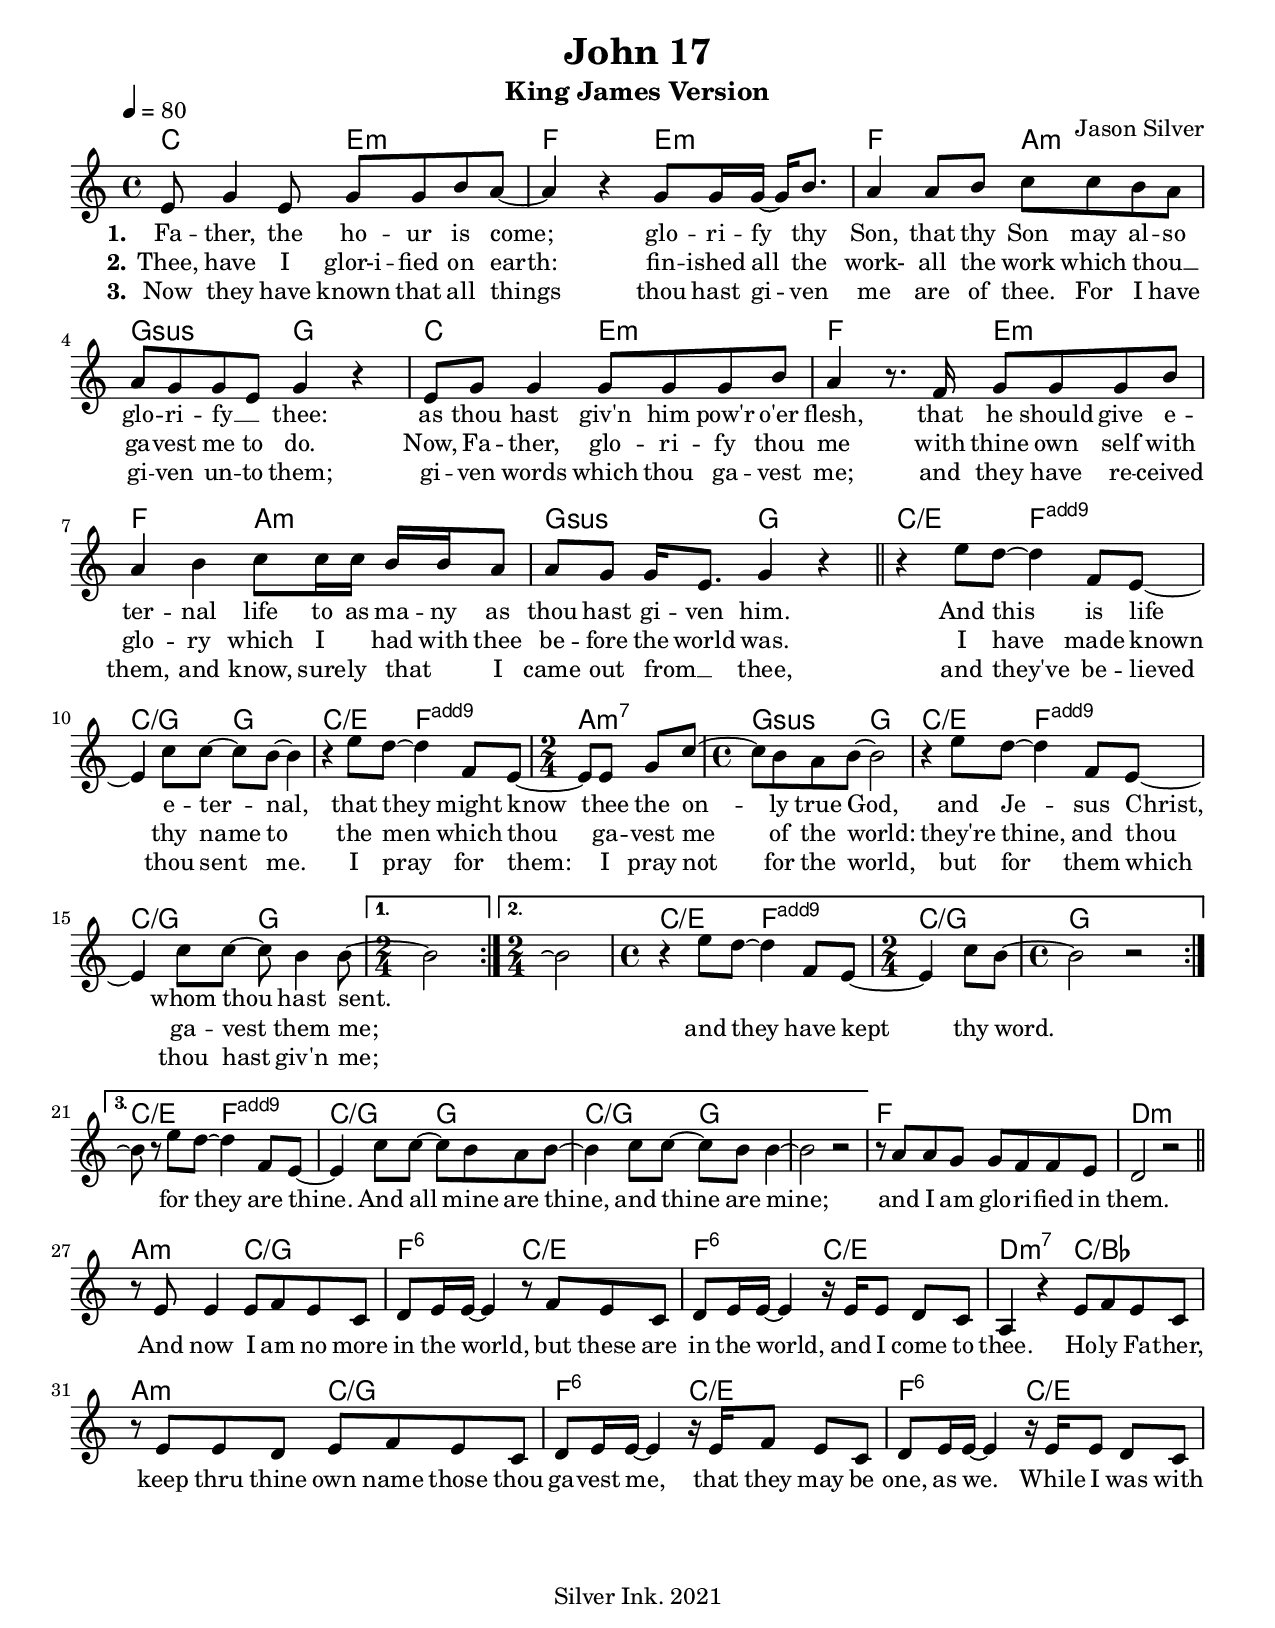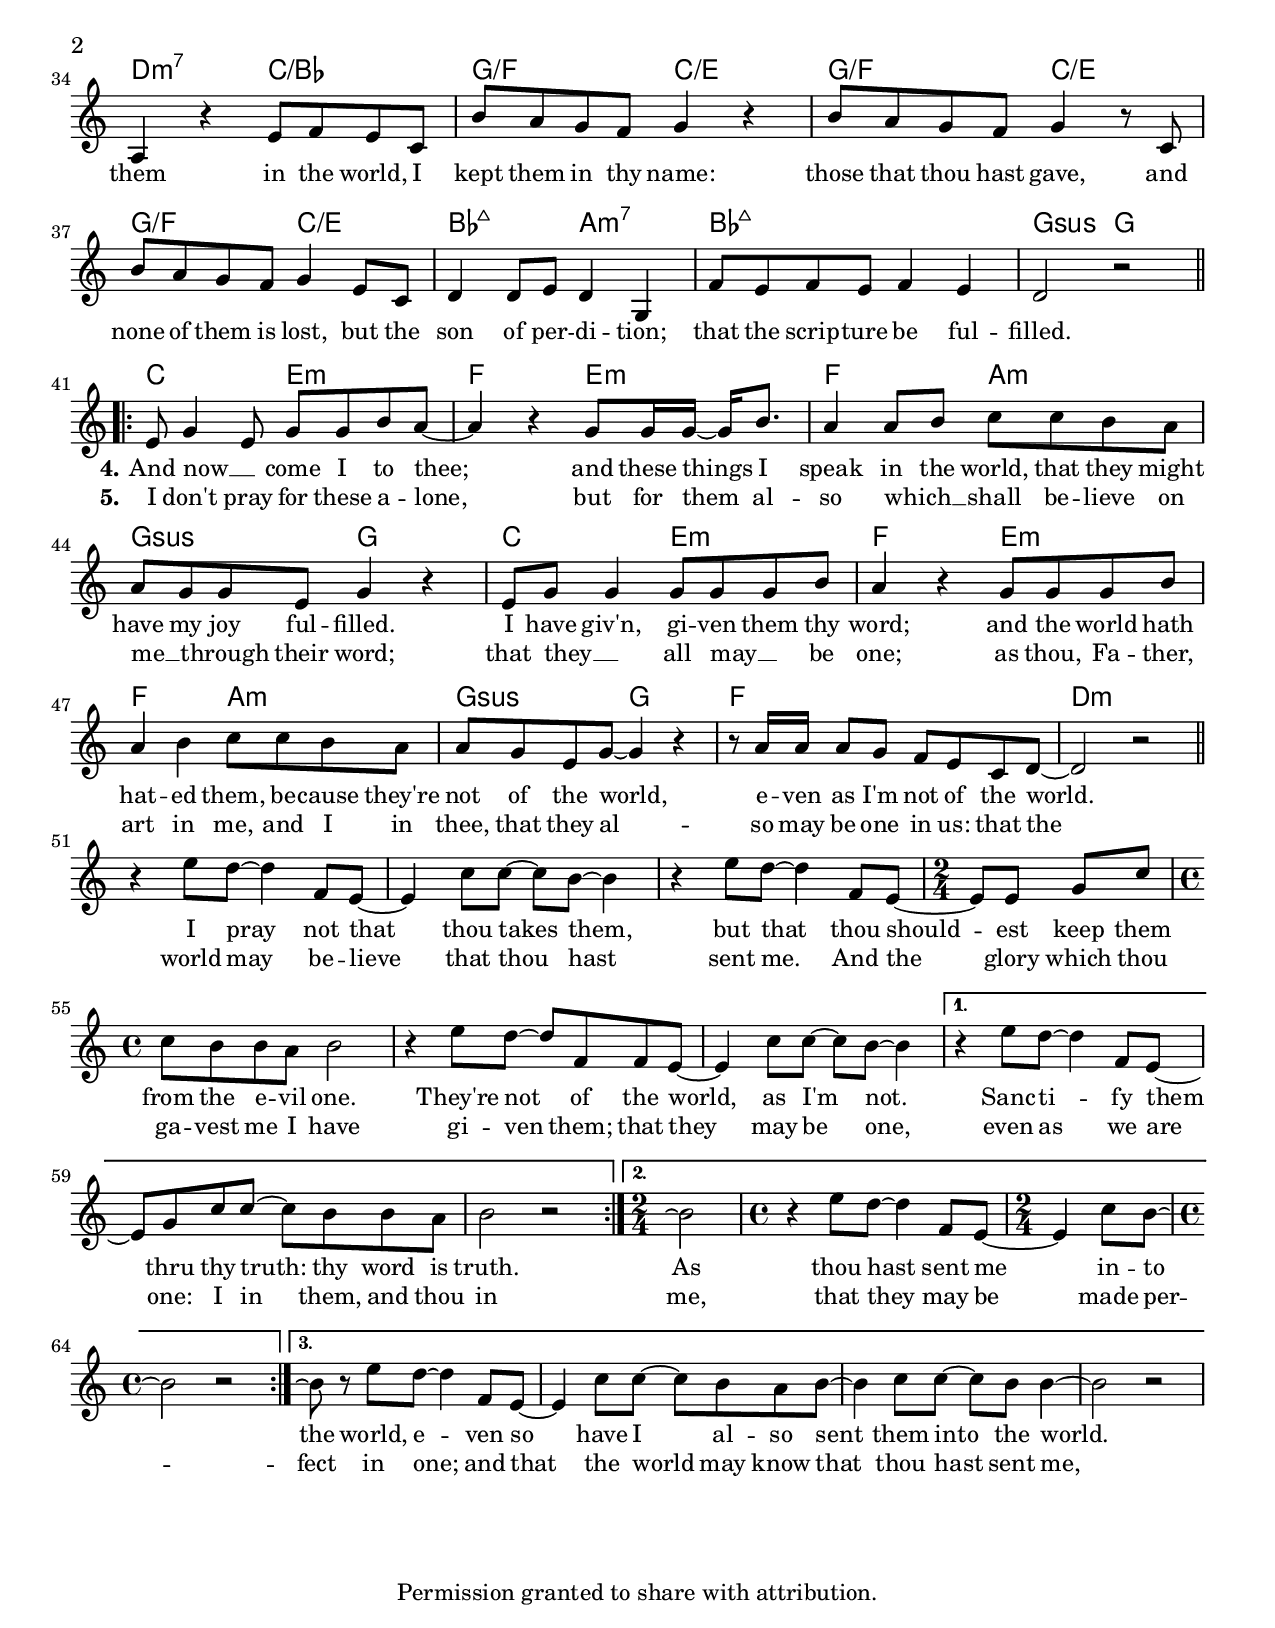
\language "english"
\version "2.18.1"
#(define (line-break-every-nth-engraver bars-per-line)
  (lambda (context)
     (make-engraver
       (acknowledgers ((paper-column-interface engraver grob source-engraver)
         (let ((current-bar (ly:context-property context 'currentBarNumber)))
           (if (= (remainder current-bar bars-per-line) 1)
               (if (eq? #t (ly:grob-property grob 'non-musical))
                   (set! (ly:grob-property grob 'line-break-permission) 'force)
                   (set! (ly:grob-property grob 'line-break-permission)
'())))))))))

\header {
  title = "John 17"
  subtitle = "King James Version"
  composer = "Jason Silver"
  poet = ""
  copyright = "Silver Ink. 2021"
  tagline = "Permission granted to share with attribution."
}
\paper {
  top-margin = #10
  bottom-margin = #4
  right-margin = #12
  left-margin = #12
  indent = #0
 %min-systems-per-page = 9 % this allows you to squish line spacing

  % the distance between two systems in the same score:
  system-system-spacing = #'((basic-distance . 0 ) (minimum-distance . 0) (padding . 2 ) (stretchability . 00))
  % the distance between the last system of a score and the first system of the score that follows it, when no (title or top-level) markup exists between them:
  score-system-spacing = #'((basic-distance . 0) (minimum-distance . 0) (padding . 0) (stretchability . 0))
  % the distance between a (title or top-level) markup and the system that follows it:
  markup-system-spacing = #'((basic-distance . 0) (padding . -5) (stretchability . 0))
  % the distance between the last system of a score and the (title or top-level) markup that follows it:
  score-markup-spacing = #'((basic-distance . 0) (padding . -5) (stretchability . 0))
  % the distance between two (title or top-level) markups:
  markup-markup-spacing = #'((basic-distance . 0) (padding . 0))
  % the distance from the top of the printable area (i.e. the bottom of the top margin) to the first system on a page, when there is no (title or top-level) markup between the two:
  top-system-spacing = #'((basic-distance . 0) (minimum-distance . 0) (padding . 0))
  % the distance from the top of the printable area (i.e. the bottom of the top margin) to the first (title or top-level) markup on a page, when there is no system between the two:
  top-markup-spacing = #'((basic-distance . 0) (minimum-distance . 0) (padding . 0))
  % the distance from the last system or top-level markup on a page to the bottom of the printable area (i.e. the top of the bottom margin):
  last-bottom-spacing = #'((basic-distance . 0 ) (minimum-distance . 0) (padding . 0) (stretchability . 0))

  paper-width = 21.59\cm
  paper-height = 27.94\cm
}
slashOn = {
  \override Rest #'stencil = #ly:percent-repeat-item-interface::beat-slash
  \override Rest #'thickness = #'0.48
  \override Rest #'slope = #'1.2
  \override Rest #'Y-offset = #'-.0
}
slashOff = {
  \revert Rest #'stencil
}
LyricFontSize = #.5
lyricNote = {
  % use \once \set melismaBusyProperties = #'(tieMelismaBusy) on the tie where the note sits
  \once \override Lyrics.LyricText.font-shape = #'italic
  \once \override Lyrics.LyricText.font-size = #.2
  \once \override LyricText.self-alignment-X = #LEFT
}
lyricNotePlacement = {
	\once \override NoteHead.stencil = #ly:text-interface::print
	\once \override NoteHead.text = \markup \musicglyph #"rests.2"
	\once  \hide Stem
}
sectionTitle = #(define-music-function
    (parser location theTitle)
    (string?)
    #{
    \mark \markup { \large \bold \concat { "            " #theTitle } }
    #}
)
textRepeats  = #(define-music-function
    (parser location theTitle)
    (string?)
    #{
    \once \override Score.RehearsalMark #'break-visibility = #'#(#t #t #f)
    \mark \markup { \right-align \small #theTitle }
    #}
)
GotoCoda = {
  \once \override Score.RehearsalMark #'break-visibility = #'#(#t #t #f)
  \mark \markup { \small \musicglyph #"scripts.coda" }
}
Coda = {
  \once \override Score.RehearsalMark #'break-visibility = #'#(#f #t #t)
  \mark \markup { \small \musicglyph #"scripts.coda" }
}
Segno = {
  \once \override Score.RehearsalMark #'break-visibility = #'#(#f #t #t)
  \mark \markup { \small \musicglyph #"scripts.segno" }
}
voltaTie = #(define-music-function (parser location further) (number?) #{
     \once \override LaissezVibrerTie  #'X-extent = #'(0 . 0)
     \once \override LaissezVibrerTie  #'details #'note-head-gap = #(/
further -2)
     \once \override LaissezVibrerTie  #'extra-offset = #(cons (/
further 2) 0)
#})

chExceptionMusic = {
  <c d e g>1-\markup { "2" } % notate as 1.2.3.5
  <c f g>1-\markup {"sus"}
  <c a d g>1-\markup { "m2" } % 1.6.2.
  <c e g d'>1-\markup { \super "add9" } % 1.3.5.9
  <c ef g d'>1-\markup { "m" \super "add9" } % 1.3.5.9
}
chExceptions = #(append (sequential-music-to-chord-exceptions chExceptionMusic #t) ignatzekExceptions)
chordNames = \chordmode {
	\set chordNameExceptions = #chExceptions
	\set chordChanges = ##t % ##t(true) or ##f(false)
	\set Staff.midiInstrument = #"string ensemble 1"
  c2 e:m f e:m f a:m g:sus4 g c e:m f e:m f a:m g:sus4 g
  c:/e f:1.3.5.9 c:/g g c:/e f:1.3.5.9 a:m7 g:sus4 g c:/e f:1.3.5.9 c:/g g g g c:/e f:1.3.5.9 c:/g g1
  c2:/e f:1.3.5.9 c:/g g c:/g g2 g1 f d:m
  a2:m c:/g f:6 c:/e f:6 c:/e d:m7 c:/bf  a2:m c:/g f:6 c:/e f:6 c:/e d:m7 c:/bf
  g:/f c:/e g:/f c:/e g:/f c:/e bf:maj7 a:m7 bf1:maj g2:sus4 g

  c2 e:m f e:m f a:m g:sus4 g c2 e:m f e:m f a:m g:sus4 g f1 d:m

}
  melody = \relative c'{
  \time 4/4
  \key c  \major
  \clef treble
  \tempo 4 = 80 \override Score.MetronomeMark.padding = #3

  %\set melismaBusyProperties = #'()
  %\unset melismaBusyProperties
  \repeat volta 3{
    e8 g4 e8 g g b a~a4 r g8 g16 g~g b8. a4 a8 b c c b a a g g e g4 r4
    e8 g g4 g8 g g b a4 r8. f16 g8 g g b a4 b c8 c16 c b b a8 a g g16 e8. g4 r4
    \bar "||"
    r4 e'8 d8~d4 f,8 e~e4 c'8 c~c b~b4 r4 e8 d8~d4 f,8 e~ \time 2/4 e e g c~ \time 4/4 c b a b~b2 
    r4 e8 d8~d4 f,8 e~e4 c'8 c~c b4 b8~ 
  }
  \alternative{
    { \time 2/4 b2 }
    { \time 2/4 b2\repeatTie  \time 4/4 r4 e8 d8~d4 f,8 e~ \time 2/4 e4 c'8 b~ \time 4/4 b2 r2 }
    { b8\repeatTie  r8 e8 d8~d4 f,8 e~e4 c'8 c~c b a b~b4 c8 c~c b b4~b2 r2  }
  }
  r8 a a g g f f e d2 r2 \bar "||" \break
  r8 e e4 e8 f e c d e16 e~e4 r8 f8 e c d e16 e~ e4 r16 e e8 d c a4 r e'8 f e c
  r8 e e d e f e c d e16 e~e4 r16 e f8 e c d e16 e~ e4 r16 e e8 d c a4 r e'8 f e c
  b' a g f g4 r b8 a g f g4 r8 c, b' a g f g4 e8 c d4 d8 e d4 g, f'8 e f e f4 e d2 r \bar ".|:-||" \break

   \repeat volta 3{
    e8 g4 e8 g g b a~a4 r g8 g16 g~g b8. a4 a8 b c c b a a g g e g4 r4
    e8 g g4 g8 g g b a4 r4 g8 g g b a4 b c8 c b a a g e g~g4 r4 r8 a16 a a8 g f e c d~d2 r2
    \bar "||"
    r4 e'8 d8~d4 f,8 e~e4 c'8 c~c b~b4 r4 e8 d8~d4 f,8 e~ \time 2/4 e e g c\time 4/4 c b b a b2 
    r4 e8 d8~d f, f e~e4 c'8 c~c b~b4 
  }
  \alternative{
    { r4 e8 d~d4 f,8 e~e g c c~c b b a | b2 r2 }
    { \time 2/4 b2\repeatTie  \time 4/4 r4 e8 d8~d4 f,8 e~ \time 2/4 e4 c'8 b~ \time 4/4 b2 r2 }
    { b8\repeatTie  r8 e8 d8~d4 f,8 e~e4 c'8 c~c b a b~b4 c8 c~c b b4~b2 r2  }
  }
}
nothing = \lyricmode {}
verseone = \lyricmode {
	\override LyricText #'font-size = \LyricFontSize
  \set stanza = "1."
  Fa -- ther, the ho -- ur is come; glo -- ri -- fy thy Son, that thy Son may al -- so glo -- ri -- fy __ _ thee: 
  as thou hast giv'n him pow'r o'er flesh, that he should give e -- ter -- nal life to as ma -- ny as thou hast gi -- ven him. 

  And this is life e -- ter -- nal, that they might know thee the on -- ly true God,
   and Je -- sus Christ, whom thou hast sent.
}
versetwo = \lyricmode {
	\override LyricText #'font-size = \LyricFontSize
 	\set stanza = "2."
  Thee, have I glor-i -- fied on earth: fin -- ished all the work- all the work which thou __ _ ga -- vest me to do. 
  Now, Fa -- ther, glo -- ri -- fy thou me with thine own self with glo -- ry which I _ had with thee 
  be -- fore the world was.

  I have made known thy name to the men which thou ga -- vest me of the world: 
  they're thine, and thou ga -- vest them me; _ and they have kept thy word.
}
versethree = \lyricmode {
	\override LyricText #'font-size = \LyricFontSize
  \set stanza = "3."
  Now they have known that all things thou hast gi -- ven me are of thee. 
  For I have gi -- ven un -- to them; gi -- ven words which thou ga -- vest me; and they have re -- ceived them, 
  and know, sure -- ly that _ I came out from __ _ thee, and they've be -- lieved thou sent me.
  I pray for them: I pray not for the world, but for them which thou hast giv'n me; 
  _  _ _ _ _ _ _ _
  for they are thine.
  And all mine are thine, and thine are mine; and I am glo -- ri -- fied in them.

  And now I am no more in the world, but these are in the world, and I come to thee. Ho -- ly Fa -- ther, 
  keep thru thine own name those thou ga -- vest me, that they may be one, as we.
  While I was with them in the world, 
  I kept them in thy name: those that thou hast gave, and none of them is lost, 
  but the son of per -- di -- tion; 
  that the scrip -- ture be ful -- filled.
  
  \set stanza = "4."
  And now __ _ come I to thee; and these things I speak in the world, that they might have my joy ful -- filled. 
  I have giv'n, gi -- ven them thy word; and the world hath hat -- ed them, be -- cause they're not of the world,
  e -- ven as I'm not of the world. 
  
  I pray not that thou takes them, but that thou should -- est keep them from the e -- vil one. 
  They're not of the world, as I'm not. Sanc -- ti -- fy them thru thy truth: thy word is truth. 
  As thou hast sent me in -- to the world, e -- ven so have I al -- so sent them into the world. 1And for their sakes I 
  sanc -- ti -- fy my -- self, that they al -- so might be sanc -- ti -- fied through the truth.
}
versefour = \lyricmode {
	\override LyricText #'font-size = \LyricFontSize
  _ _ _ _ _ _ _ _ _ _ _ _ _ _ _ _ _ _ _ _ _ _ _ _ _ _ _ _ _ _ _ _ _ _ _ _ _ _ _ _ _ _ _ _ _ _ _ _ 
  _ _ _ _ _ _ _ _ _ _ _ _ _ _ _ _ _ _ _ _ _ _ _ _ _ _ _ _ _ _ _ _ _ _ _ _ _ _ _ _ _ _ _ _ _ _ _ _ 
  _ _ _ _ _ _ _ _ _ _ _ _ _ _ _ _ _ _ _ _ _ _ _ _ _ _ _ _ _ _ _ _ _ _ _ _ _ _ _ _ _ _ _ _ _ _ _ _ 
  _ _ _ _ _ _ _ _ _ _ _ _ _ _ _ _ _ _ _ _ _ _ _ _ _ _ _ _ _ _ _ _ _ _ _ _ _ _ _
  \set stanza = "5."
  I don't pray for these a -- lone, but for them al -- so which __ _ shall be -- lieve on me __ _ through their
  word; that they __ _ all may __ _ be one; as thou, Fa -- ther, art in me, and I in thee, that they al -- so may be 
  one in us: that the world may be -- lieve that thou hast sent me. 
  And the glory which thou ga -- vest me I have gi -- ven them; that they may be one, even as we are one: 
  I in them, and thou in me, that they may be made per -- fect in one; and that the world may know that 
  thou hast sent me, and hast loved them, as thou hast loved me.

  Fa -- ther, I will that they al -- so, whom thou hast gi -- ven me, be with me where I am; that they may
   be -- hold my glo -- ry, which thou hast gi -- ven me: for thou lovedst me be -- fore the 
   foun -- da -- tion of the world. 
   
   O righ -- teous Fa -- ther, the world hath not known thee: but I have known thee, and these have known 
   that thou hast sent me. And I have de -- clared un -- to them thy name, and will de -- clare it: that 
   the love where -- with thou hast loved me may be in them, and I in them.
}
versefive = \lyricmode {
	\override LyricText #'font-size = \LyricFontSize
 
}
versesix = \lyricmode {
	\override LyricText #'font-size = \LyricFontSize

}
verseseven = \lyricmode {
	\override LyricText #'font-size = \LyricFontSize

}
verseeight = \lyricmode {

}
\score {
	<<
		\new ChordNames  {
			\chordNames
		}
		\new Staff
		<<
			\new Voice = "one" {
				\melody
			}
			\addlyrics {
				\verseone
			}
			\addlyrics {
				\versetwo
			}
			\addlyrics {
				\versethree
			}
			\addlyrics {
				\versefour
			}
			\addlyrics {
				\versefive
			}
			\addlyrics {
				\versesix
			}
			\addlyrics {
				\verseseven
			}
			\addlyrics {
				\verseeight
			}
			>>
	>>
	\layout {
		#(layout-set-staff-size 20)
		\context {
			\Score
			% \override NonMusicalPaperColumn #'line-break-permission = ##f
			%\consists #(line-break-every-nth-engraver 4)
		}
	}
	\midi { }
}


